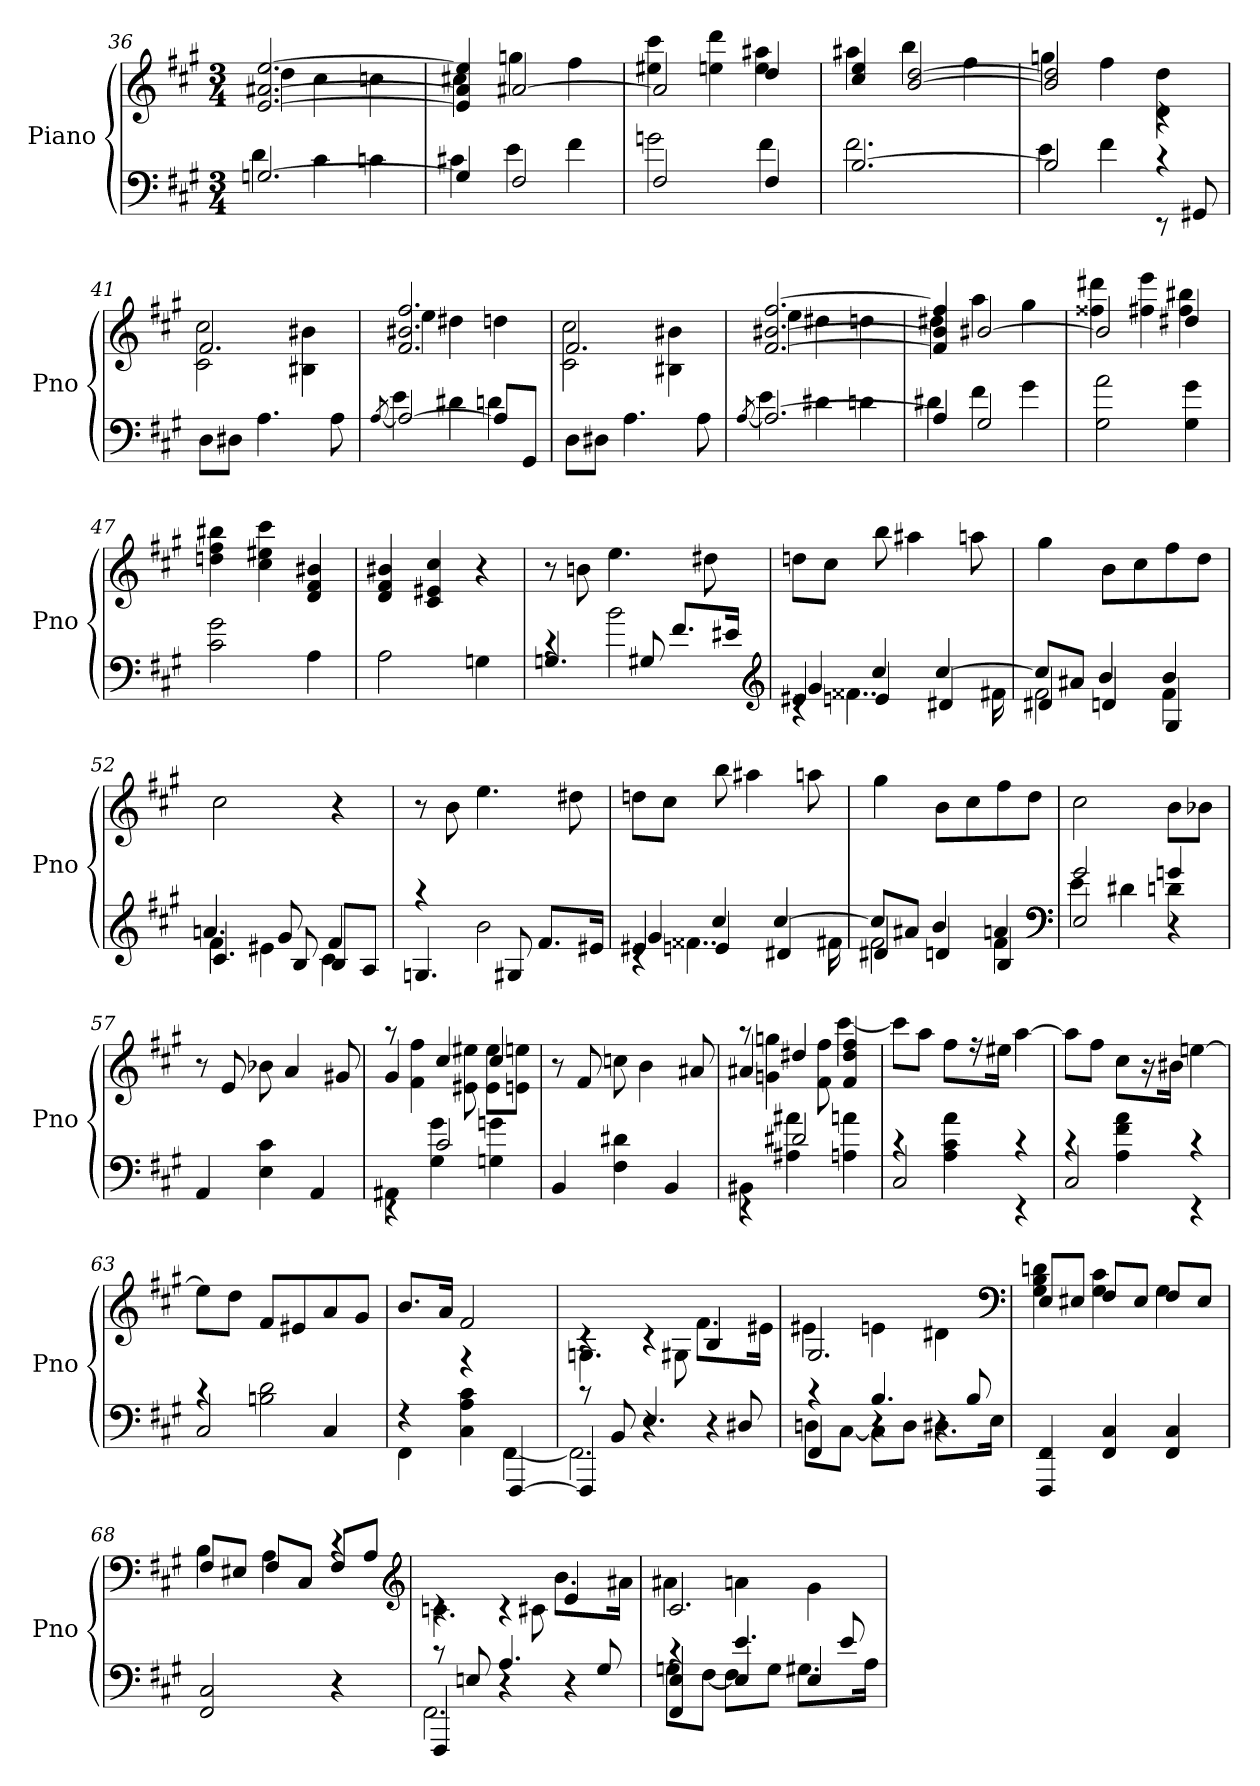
**kern	**kern
*part1	*part1
*staff2	*staff1
*I"Piano	*
*I'Pno	*
*clefF4	*clefG2
*k[f#c#g#]	*k[f#c#g#]
*f#:	*f#:
*M3/4	*M3/4
=36	=36
*^	*^
[2.Gn	4d	[2.e [2.a#X [2.ee	4dd
.	4c#	.	4cc#
.	4cn	.	4ccn
=37	=37	=37	=37
4G]	4c#X	4e] 4a#] 4ee]	4cc#X
2F#	4e	[2a#X	4ggn
.	4f#	.	4ff#
=38	=38	=38	=38
2F#	2gn	2a#]	4ee#X 4ccc#
.	.	.	4een 4ddd
4F#	4f#	4dd	4ee 4aa#X
=39	=39	=39	=39
[2.B	2.f#	4cc# 4ee	4aa#X
.	.	[2b [2dd	4bb
.	.	.	4ff#
=40	=40	=40	=40
2B]	4e	2b] 2dd]	4ggn
.	4f#	.	4ff#
8rEE	4rc	4rc	4d 4dd
8GG#X	.	.	.
*v	*v	*	*
=41	=41	=41
8DL	2.f#	2c# 2cc#
8D#XJ	.	.
4.A	.	.
.	.	4B#X 4b#X
8A	.	.
=42	=42	=42
[8qA	.	.
*^	*	*
2A_	4e	2.f# 2.b#X 2.ff#	4ee
.	4d#X	.	4dd#X
8AL]	4dn	.	4ddn
8GG#J	.	.	.
*v	*v	*	*
=43	=43	=43
8DL	2.f#	2c# 2cc#
8D#XJ	.	.
4.A	.	.
.	.	4B#X 4b#X
8A	.	.
=44	=44	=44
[8qA	.	.
*^	*	*
2.A_	4e	[2.f# [2.b#X [2.ff#	4ee
.	4d#X	.	4dd#X
.	4dn	.	4ddn
=45	=45	=45	=45
4A]	4d#X	4f#] 4b#] 4ff#]	4dd#X
2G#	4f#	[2b#X	4aa
.	4g#	.	4gg#
*v	*v	*	*
=46	=46	=46
2G# 2a	2b#]	4ff##X 4ddd#X
.	.	4ff#X 4eee
4G# 4g#	4dd#X	4ff# 4bb#X
*	*v	*v
=47	=47
2c# 2g#	4ddn 4ff# 4bb#X
.	4cc# 4ee#X 4ccc#
4A	4d 4f# 4b#X
=48	=48
2A	4d 4f# 4b#X
.	4c# 4e#X 4cc#
4Gn	4r
=49	=49
*^	*
4.Gn	4rc	8r
.	.	8bn
.	2b	4.ee
8G#X	.	.
8.f#L	.	.
.	.	8dd#X
16e#XJk	.	.
*v	*v	*
*clefG2	*
=50	=50
*^	*
*	*^	*
4e#X	4rc	4g#	8ddnL
.	.	.	8cc#J
4en	4..f##X	4cc#	8bb
.	.	.	4aa#X
4d#X	.	[4cc#	.
.	.	.	8aan
.	16f#X	.	.
=51	=51	=51	=51
4d#X	2f#	8cc#L]	4gg#
.	.	8a#XJ	.
4dn	.	4b	8bL
.	.	.	8cc#
4G#	4f#	4b	8ff#
.	.	.	8ddJ
=52	=52	=52	=52
4.c#	4f#	4.an	2cc#
.	4e#X	.	.
8B	.	8g#	.
8BL	4c#	4f#	4r
8AJ	.	.	.
*	*v	*v	*
=53	=53	=53
4.Gn	4raa	8r
.	.	8b
.	2b	4.ee
8G#X	.	.
8.f#L	.	.
.	.	8dd#X
16e#XJk	.	.
=54	=54	=54
*	*^	*
4e#X	4rc	4g#	8ddnL
.	.	.	8cc#J
4en	4..f##X	4cc#	8bb
.	.	.	4aa#X
4d#X	.	[4cc#	.
.	.	.	8aan
.	16f#X	.	.
=55	=55	=55	=55
4d#X	2f#	8cc#L]	4gg#
.	.	8a#XJ	.
4dn	.	4b	8bL
.	.	.	8cc#
4B	4f#	4an	8ff#
.	.	.	8ddJ
*clefF4	*	*	*
=56	=56	=56	=56
2E	4e	2g#	2cc#
.	4d#X	.	.
4r	4dn	4gn	8bL
.	.	.	8b-XJ
*v	*v	*v	*
=57	=57
4AA	8r
.	8e
4E 4c#	8b-X
.	4a
4AA	.
.	8g#X
=58	=58
*^	*^
4rEE	4AA#X	4g#	8raa
.	.	.	4f# 4ff#
2c#	4G# 4g#	4cc#	.
.	.	.	8e#X 8ee#X
.	4Gn 4gn	4cc#	8e# 8ee#L
.	.	.	8en 8eenJ
*v	*v	*	*
*	*v	*v
=59	=59
4BB	8r
.	8f#
4F# 4d#X	8ccn
.	4b
4BB	.
.	8a#X
=60	=60
*^	*^
4rEE	4BB#X	4a#X	8raa
.	.	.	4gn 4ggn
2d#X	4A#X 4a#X	4dd#X	.
.	.	.	8f# 8ff#
.	4An 4an	4f# 4dd# 4ff#	[4ccc#
*	*	*v	*v
=61	=61	=61
2C#	4rc	8ccc#L]
.	.	8aaJ
.	4A 4c# 4a	8ff#L
.	.	16r
.	.	16ee#XJk
4rEE	4rc	[4aa
=62	=62	=62
2C#	4rc	8aaL]
.	.	8ff#J
.	4A 4f# 4a	8cc#L
.	.	16r
.	.	16b#XJk
4rEE	4rc	[4een
=63	=63	=63
2C#	4rc	8eeL]
.	.	8ddJ
.	2Bn 2d	8f#L
.	.	8e#X
4C#	.	8a
.	.	8g#J
=64	=64	=64
4r	4FF#	8.bL
.	.	16aJk
4r	4C# 4A 4c#	2f#
[4FFF#	[4FF#	.
=65	=65	=65
*	*^	*^
4FFF#]	2.FF#]	8rc	4rc	4.Gn
.	.	8BB	.	.
4r	.	4.E	4rc	.
.	.	.	.	8G#X
4r	.	.	4B	8.f#L
.	.	8D#X	.	.
.	.	.	.	16e#XJk
=66	=66	=66	=66	=66
4FF#	8DnL	4rc	2.G#	4e#X
.	[8C#J	.	.	.
4r	8C#L]	4.B	.	4en
.	8DJ	.	.	.
4r	8.D#XL	.	.	4d#X
.	.	8B	.	.
.	16EJk	.	.	.
*v	*v	*v	*	*
*	*clefF4	*
=67	=67	=67
4FFF# 4FF#	8EL	4G# 4B 4dn
.	8E#XJ	.
4FF# 4C#	8F#L	4G# 4c#
.	8E#J	.
4FF# 4C#	8F#L	4G#
.	8E#J	.
=68	=68	=68
2FF# 2C#	8F#L	4B
.	8E#XJ	.
.	8F#L	4A
.	8C#J	.
4r	8F#L	4rc
.	8AJ	.
*	*clefG2	*
=69	=69	=69
*^	*	*
*	*^	*	*
4FFF#	2.FF#	8rc	4rc	4.cn
.	.	8En	.	.
4r	.	4.A	4rc	.
.	.	.	.	8c#X
4r	.	.	4e	8.bL
.	.	8G#	.	.
.	.	.	.	16a#XJk
=70	=70	=70	=70	=70
4FF# 4E	8GnL	4rc	2.c#	4a#X
.	[8F#J	.	.	.
4E	8F#L]	4.e	.	4an
.	8GJ	.	.	.
4E	8.G#XL	.	.	4g#
.	.	8e	.	.
.	16AJk	.	.	.
*v	*v	*v	*	*
*	*v	*v
=	=
*-	*-
